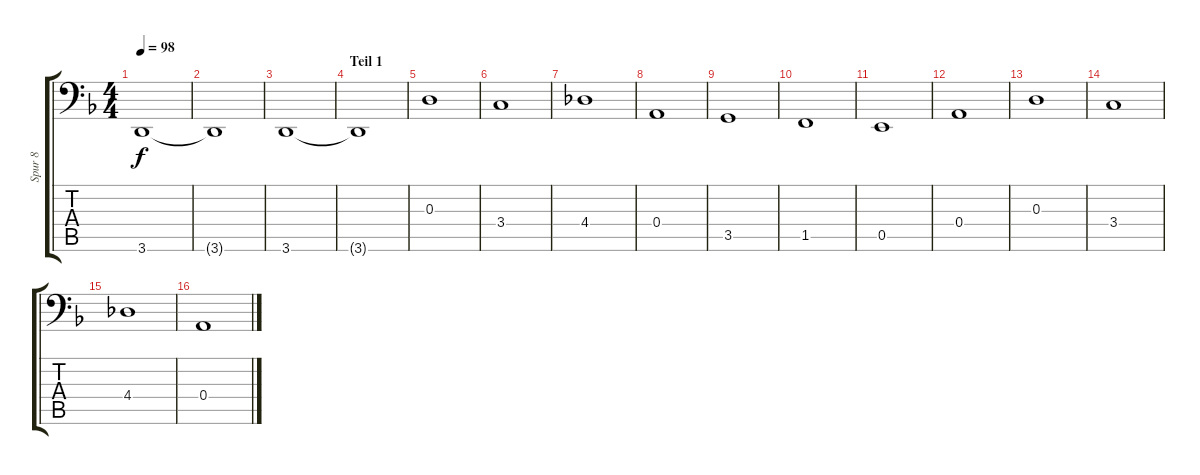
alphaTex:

\track ("Spur 8" "Spur 8") {instrument electricbasspick}
\staff {score tabs}
\tuning (C3 G2 D2 A1 E1 B0) {hide}
\ts (4 4)
\tempo 98
\clef f4
\ks dminor
3.6.1{dy f instrument electricbasspick} |
3.6{t}.1 |
3.6.1 |
\section ("" "Teil 1")
3.6{t}.1 |
0.3.1 |
3.4.1 |
4.4.1 |
0.4.1 |
3.5.1 |
1.5.1 |
0.5.1 |
0.4.1 |
0.3.1 |
3.4.1 |
4.4.1 |
0.4.1
